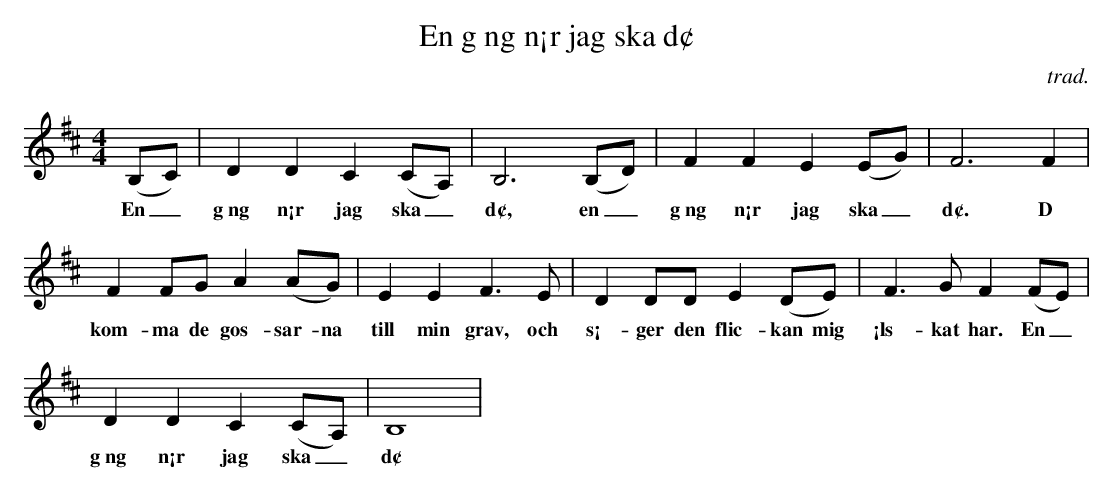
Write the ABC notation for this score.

X:1
T: En g ng n¡r jag ska d¢
O: trad.
M: 4/4
K: Bm
L: 1/8
(B,C) | D2 D2 C2 (CA,) | B,6 (B,D) | F2 F2 E2 (EG) | F6 F2 |
w: En_ g ng n¡r jag ska_ d¢, en_ g ng n¡r jag ska_ d¢. D
F2 FG A2 (AG) | E2 E2 F3 E | D2 DD E2 (DE) | F3 G F2 (FE) |
w: kom-ma de gos-sar-na till min grav, och s¡-ger den flic-kan mig ¡ls-kat har. En_
D2 D2 C2 (CA,) | B,8 |
w: g ng n¡r jag ska_ d¢
